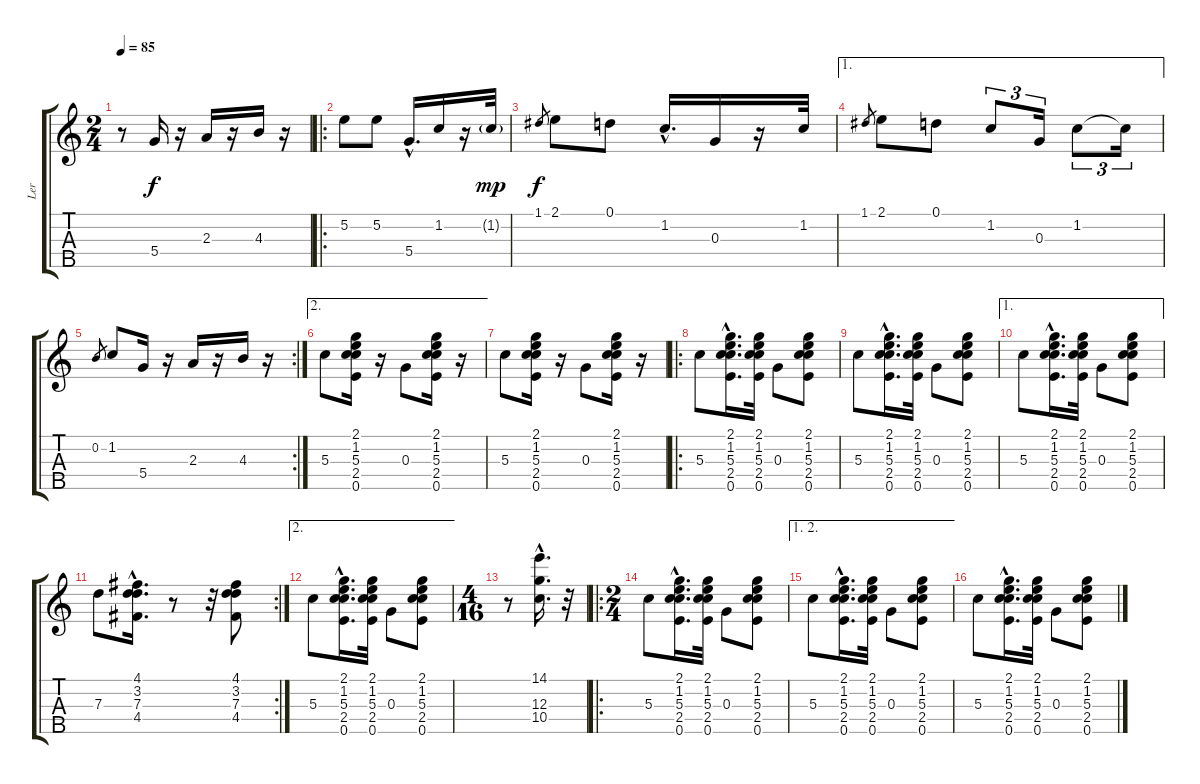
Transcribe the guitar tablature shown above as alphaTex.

\track ("Ler" "Ler") {instrument banjo}
\staff {score tabs}
\tuning (D4 B3 G3 D3 G4) {hide}
\displaytranspose 12
\ts (2 4)
\tempo 85
\clef g2
\ks c
r.8{dy f instrument banjo} 5.4.16 r.16 2.3.16 r.16 4.3.16 r.16 |
\ro
5.2.8 5.2.8 5.4{hac}.16{d} 1.2.16 r.16 1.2{g}.32{dy mp} |
1.1.8{gr dy f} 2.1.8 0.1.8 1.2{hac}.16{d} 0.3.16 r.16 1.2.32 |
\ae 1
1.1.8{gr} 2.1.8 0.1.8 1.2.8{tu (3 2)} 0.3.16{tu (3 2)} 1.2.8{tu (3 2)} 1.2{t}.16{tu (3 2)} |
\rc 2
0.2.8{gr} 1.2.8 5.4.16 r.16 2.3.16 r.16 4.3.16 r.16 |
\ae 2
5.3.8 (2.1 1.2 5.3 2.4 0.5).16 r.16 0.3.8 (2.1 1.2 5.3 2.4 0.5).16 r.16 |
5.3.8 (2.1 1.2 5.3 2.4 0.5).16 r.16 0.3.8 (2.1 1.2 5.3 2.4 0.5).16 r.16 |
\ro
5.3.8 (2.1{hac} 1.2{hac} 5.3{hac} 2.4{hac} 0.5{hac}).16{d} (2.1 1.2 5.3 2.4 0.5).32 0.3.8 (2.1 1.2 5.3 2.4 0.5).8 |
5.3.8 (2.1{hac} 1.2{hac} 5.3{hac} 2.4{hac} 0.5{hac}).16{d} (2.1 1.2 5.3 2.4 0.5).32 0.3.8 (2.1 1.2 5.3 2.4 0.5).8 |
\ae 1
5.3.8 (2.1{hac} 1.2{hac} 5.3{hac} 2.4{hac} 0.5{hac}).16{d} (2.1 1.2 5.3 2.4 0.5).32 0.3.8 (2.1 1.2 5.3 2.4 0.5).8 |
\rc 2
7.3.8 (4.1{hac} 3.2{hac} 7.3{hac} 4.4{hac}).16{d} r.8 r.32 (4.1 3.2 7.3 4.4).8 |
\ae 2
5.3.8 (2.1{hac} 1.2{hac} 5.3{hac} 2.4{hac} 0.5{hac}).16{d} (2.1 1.2 5.3 2.4 0.5).32 0.3.8 (2.1 1.2 5.3 2.4 0.5).8 |
\ts (4 16)
r.8 (14.1{hac} 12.3{hac} 10.4{hac}).16{d} r.32 |
\ro
\ts (2 4)
5.3.8 (2.1{hac} 1.2{hac} 5.3{hac} 2.4{hac} 0.5{hac}).16{d} (2.1 1.2 5.3 2.4 0.5).32 0.3.8 (2.1 1.2 5.3 2.4 0.5).8 |
\ae (1 2)
5.3.8 (2.1{hac} 1.2{hac} 5.3{hac} 2.4{hac} 0.5{hac}).16{d} (2.1 1.2 5.3 2.4 0.5).32 0.3.8 (2.1 1.2 5.3 2.4 0.5).8 |
5.3.8 (2.1{hac} 1.2{hac} 5.3{hac} 2.4{hac} 0.5{hac}).16{d} (2.1 1.2 5.3 2.4 0.5).32 0.3.8 (2.1 1.2 5.3 2.4 0.5).8
